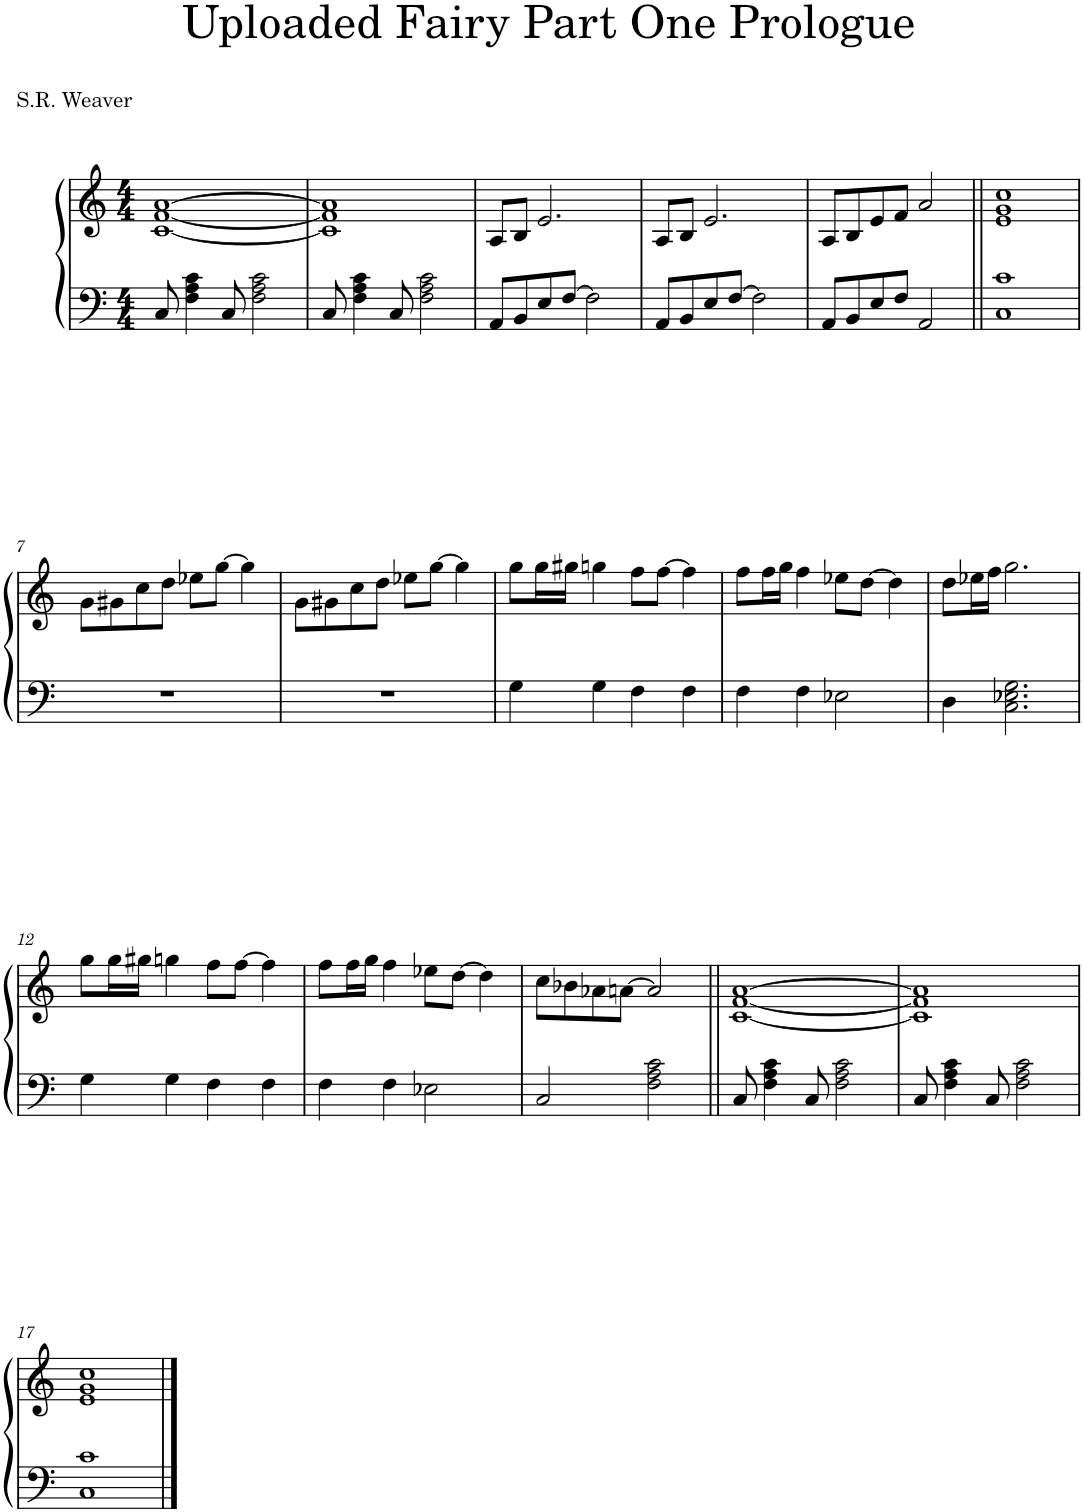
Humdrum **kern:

**kern	**kern
*part1	*part1
*staff2	*staff1
*I"Piano	*
*I'Pno.	*
*clefF4	*clefG2
*k[]	*k[]
*M4/4	*M4/4
=1	=1
8C/	[1c [1f [1a
4F\ 4A\ 4c\	.
8C/	.
2F\ 2A\ 2c\	.
=2	=2
8C/	1c] 1f] 1a]
4F\ 4A\ 4c\	.
8C/	.
2F\ 2A\ 2c\	.
=3	=3
8AA/L	8A/L
8BB/	8B/J
8E/	2.e/
[8F/J	.
2F\]	.
=4	=4
8AA/L	8A/L
8BB/	8B/J
8E/	2.e/
[8F/J	.
2F\]	.
=5	=5
8AA/L	8A/L
8BB/	8B/
8E/	8e/
8F/J	8f/J
2AA/	2a/
=6||	=6||
1C 1c	1e 1g 1cc
!!LO:LB:g=z
=7	=7
1r	8g\L
.	8g#X\
.	8cc\
.	8dd\J
.	8ee-X\L
.	[8gg\J
.	4gg\]
=8	=8
1r	8g\L
.	8g#X\
.	8cc\
.	8dd\J
.	8ee-X\L
.	[8gg\J
.	4gg\]
=9	=9
4G\	8gg\L
.	16gg\L
.	16gg#X\JJ
4G\	4ggn\
4F\	8ff\L
.	[8ff\J
4F\	4ff\]
=10	=10
4F\	8ff\L
.	16ff\L
.	16gg\JJ
4F\	4ff\
2E-X\	8ee-X\L
.	[8dd\J
.	4dd\]
=11	=11
4D\	8dd\L
.	16ee-X\L
.	16ff\JJ
2.C\ 2.E-X\ 2.G\	2.gg\
!!LO:LB:g=z
=12	=12
4G\	8gg\L
.	16gg\L
.	16gg#X\JJ
4G\	4ggn\
4F\	8ff\L
.	[8ff\J
4F\	4ff\]
=13	=13
4F\	8ff\L
.	16ff\L
.	16gg\JJ
4F\	4ff\
2E-X\	8ee-X\L
.	[8dd\J
.	4dd\]
=14	=14
2C/	8cc\L
.	8b-X\
.	8a-X\
.	[8an\J
2F\ 2A\ 2c\	2a/]
=15||	=15||
8C/	[1c [1f [1a
4F\ 4A\ 4c\	.
8C/	.
2F\ 2A\ 2c\	.
=16	=16
8C/	1c] 1f] 1a]
4F\ 4A\ 4c\	.
8C/	.
2F\ 2A\ 2c\	.
!!LO:LB:g=z
=17	=17
1C 1c	1e 1g 1cc
==	==
*-	*-
